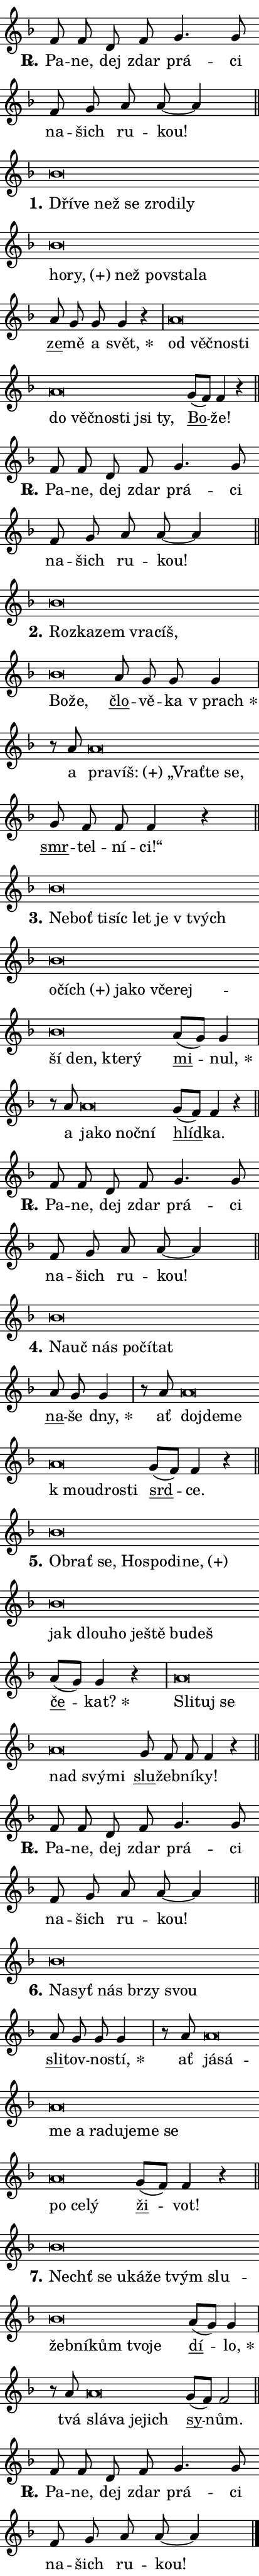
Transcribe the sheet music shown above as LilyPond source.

\version "2.24.0"
\header { tagline = "" }
\paper {
  indent = 0\cm
  top-margin = 0\cm
  right-margin = 0\cm
  bottom-margin = 0\cm
  left-margin = 0\cm
  paper-width = 7\cm
  page-breaking = #ly:one-page-breaking
  system-system-spacing.basic-distance = #11
  score-system-spacing.basic-distance = #11
  ragged-last = ##f
}


%% Author: Thomas Morley
%% https://lists.gnu.org/archive/html/lilypond-user/2020-05/msg00002.html
#(define (line-position grob)
"Returns position of @var[grob} in current system:
   @code{'start}, if at first time-step
   @code{'end}, if at last time-step
   @code{'middle} otherwise
"
  (let* ((col (ly:item-get-column grob))
         (ln (ly:grob-object col 'left-neighbor))
         (rn (ly:grob-object col 'right-neighbor))
         (col-to-check-left (if (ly:grob? ln) ln col))
         (col-to-check-right (if (ly:grob? rn) rn col))
         (break-dir-left
           (and
             (ly:grob-property col-to-check-left 'non-musical #f)
             (ly:item-break-dir col-to-check-left)))
         (break-dir-right
           (and
             (ly:grob-property col-to-check-right 'non-musical #f)
             (ly:item-break-dir col-to-check-right))))
        (cond ((eqv? 1 break-dir-left) 'start)
              ((eqv? -1 break-dir-right) 'end)
              (else 'middle))))

#(define (tranparent-at-line-position vctor)
  (lambda (grob)
  "Relying on @code{line-position} select the relevant enry from @var{vctor}.
Used to determine transparency,"
    (case (line-position grob)
      ((end) (not (vector-ref vctor 0)))
      ((middle) (not (vector-ref vctor 1)))
      ((start) (not (vector-ref vctor 2))))))

noteHeadBreakVisibility =
#(define-music-function (break-visibility)(vector?)
"Makes @code{NoteHead}s transparent relying on @var{break-visibility}"
#{
  \override NoteHead.transparent =
    #(tranparent-at-line-position break-visibility)
#})

#(define delete-ledgers-for-transparent-note-heads
  (lambda (grob)
    "Reads whether a @code{NoteHead} is transparent.
If so this @code{NoteHead} is removed from @code{'note-heads} from
@var{grob}, which is supposed to be @code{LedgerLineSpanner}.
As a result ledgers are not printed for this @code{NoteHead}"
    (let* ((nhds-array (ly:grob-object grob 'note-heads))
           (nhds-list
             (if (ly:grob-array? nhds-array)
                 (ly:grob-array->list nhds-array)
                 '()))
           ;; Relies on the transparent-property being done before
           ;; Staff.LedgerLineSpanner.after-line-breaking is executed.
           ;; This is fragile ...
           (to-keep
             (remove
               (lambda (nhd)
                 (ly:grob-property nhd 'transparent #f))
               nhds-list)))
      ;; TODO find a better method to iterate over grob-arrays, similiar
      ;; to filter/remove etc for lists
      ;; For now rebuilt from scratch
      (set! (ly:grob-object grob 'note-heads)  '())
      (for-each
        (lambda (nhd)
          (ly:pointer-group-interface::add-grob grob 'note-heads nhd))
        to-keep))))

hideNotes = {
  \noteHeadBreakVisibility #begin-of-line-visible
}
unHideNotes = {
  \noteHeadBreakVisibility #all-visible
}

% work-around for resetting accidentals
% https://lilypond.org/doc/v2.23/Documentation/notation/displaying-rhythms#unmetered-music
cadenzaMeasure = {
  \cadenzaOff
  \partial 1024 s1024
  \cadenzaOn
}

#(define-markup-command (accent layout props text) (markup?)
  "Underline accented syllable"
  (interpret-markup layout props
    #{\markup \override #'(offset . 4.3) \underline { #text }#}))

responsum = \markup \concat {
  "R" \hspace #-1.05 \path #0.1 #'((moveto 0 0.07) (lineto 0.9 0.8)) \hspace #0.05 "."
}

\layout {
    \context {
        \Staff
        \remove "Time_signature_engraver"
        \override LedgerLineSpanner.after-line-breaking = #delete-ledgers-for-transparent-note-heads
    }
    \context {
        \Voice {
            \override NoteHead.output-attributes = #'((class . "notehead"))
            \override Hairpin.height = #0.55
        }
    }
    \context {
        \Lyrics {
            \override StanzaNumber.output-attributes = #'((class . "stanzanumber"))
            \override LyricSpace.minimum-distance = #0.9
            \override LyricText.font-name = #"TeX Gyre Schola"
            \override LyricText.font-size = 1
            \override StanzaNumber.font-name = #"TeX Gyre Schola Bold"
            \override StanzaNumber.font-size = 1
        }
    }
}

% magnetic-lyrics.ily
%
%   written by
%     Jean Abou Samra <jean@abou-samra.fr>
%     Werner Lemberg <wl@gnu.org>
%
%   adapted by
%     Jiri Hon <jiri.hon@gmail.com>
%
% Version 2022-Apr-15

% https://www.mail-archive.com/lilypond-user@gnu.org/msg149350.html

#(define (Left_hyphen_pointer_engraver context)
   "Collect syllable-hyphen-syllable occurrences in lyrics and store
them in properties.  This engraver only looks to the left.  For
example, if the lyrics input is @code{foo -- bar}, it does the
following.

@itemize @bullet
@item
Set the @code{text} property of the @code{LyricHyphen} grob between
@q{foo} and @q{bar} to @code{foo}.

@item
Set the @code{left-hyphen} property of the @code{LyricText} grob with
text @q{foo} to the @code{LyricHyphen} grob between @q{foo} and
@q{bar}.
@end itemize

Use this auxiliary engraver in combination with the
@code{lyric-@/text::@/apply-@/magnetic-@/offset!} hook."
   (let ((hyphen #f)
         (text #f))
     (make-engraver
      (acknowledgers
       ((lyric-syllable-interface engraver grob source-engraver)
        (set! text grob)))
      (end-acknowledgers
       ((lyric-hyphen-interface engraver grob source-engraver)
        ;(when (not (grob::has-interface grob 'lyric-space-interface))
          (set! hyphen grob)));)
      ((stop-translation-timestep engraver)
       (when (and text hyphen)
         (ly:grob-set-object! text 'left-hyphen hyphen))
       (set! text #f)
       (set! hyphen #f)))))

#(define (lyric-text::apply-magnetic-offset! grob)
   "If the space between two syllables is less than the value in
property @code{LyricText@/.details@/.squash-threshold}, move the right
syllable to the left so that it gets concatenated with the left
syllable.

Use this function as a hook for
@code{LyricText@/.after-@/line-@/breaking} if the
@code{Left_@/hyphen_@/pointer_@/engraver} is active."
   (let ((hyphen (ly:grob-object grob 'left-hyphen #f)))
     (when hyphen
       (let ((left-text (ly:spanner-bound hyphen LEFT)))
         (when (grob::has-interface left-text 'lyric-syllable-interface)
           (let* ((common (ly:grob-common-refpoint grob left-text X))
                  (this-x-ext (ly:grob-extent grob common X))
                  (left-x-ext
                   (begin
                     ;; Trigger magnetism for left-text.
                     (ly:grob-property left-text 'after-line-breaking)
                     (ly:grob-extent left-text common X)))
                  ;; `delta` is the gap width between two syllables.
                  (delta (- (interval-start this-x-ext)
                            (interval-end left-x-ext)))
                  (details (ly:grob-property grob 'details))
                  (threshold (assoc-get 'squash-threshold details 0.2)))
             (when (< delta threshold)
               (let* (;; We have to manipulate the input text so that
                      ;; ligatures crossing syllable boundaries are not
                      ;; disabled.  For languages based on the Latin
                      ;; script this is essentially a beautification.
                      ;; However, for non-Western scripts it can be a
                      ;; necessity.
                      (lt (ly:grob-property left-text 'text))
                      (rt (ly:grob-property grob 'text))
                      (is-space (grob::has-interface hyphen 'lyric-space-interface))
                      (space (if is-space " " ""))
                      (space-markup (grob-interpret-markup grob " "))
                      (space-size (interval-length (ly:stencil-extent space-markup X)))
                      (extra-delta (if is-space space-size 0))
                      ;; Append new syllable.
                      (ltrt-space (if (and (string? lt) (string? rt))
                                (string-append lt space rt)
                                (make-concat-markup (list lt space rt))))
                      ;; Right-align `ltrt` to the right side.
                      (ltrt-space-markup (grob-interpret-markup
                               grob
                               (make-translate-markup
                                (cons (interval-length this-x-ext) 0)
                                (make-right-align-markup ltrt-space)))))
                 (begin
                   ;; Don't print `left-text`.
                   (ly:grob-set-property! left-text 'stencil #f)
                   ;; Set text and stencil (which holds all collected
                   ;; syllables so far) and shift it to the left.
                   (ly:grob-set-property! grob 'text ltrt-space)
                   (ly:grob-set-property! grob 'stencil ltrt-space-markup)
                   (ly:grob-translate-axis! grob (- (- delta extra-delta)) X))))))))))


#(define (lyric-hyphen::displace-bounds-first grob)
   ;; Make very sure this callback isn't triggered too early.
   (let ((left (ly:spanner-bound grob LEFT))
         (right (ly:spanner-bound grob RIGHT)))
     (ly:grob-property left 'after-line-breaking)
     (ly:grob-property right 'after-line-breaking)
     (ly:lyric-hyphen::print grob)))

squashThreshold = #0.4

\layout {
  \context {
    \Lyrics
    \consists #Left_hyphen_pointer_engraver
    \override LyricText.after-line-breaking =
      #lyric-text::apply-magnetic-offset!
    \override LyricHyphen.stencil = #lyric-hyphen::displace-bounds-first
    \override LyricText.details.squash-threshold = \squashThreshold
    \override LyricHyphen.minimum-distance = 0
    \override LyricHyphen.minimum-length = \squashThreshold
  }
}

squash = \override LyricText.details.squash-threshold = 9999
unSquash = \override LyricText.details.squash-threshold = \squashThreshold

left = \override LyricText.self-alignment-X = #LEFT
unLeft = \revert LyricText.self-alignment-X

starOffset = #(lambda (grob) 
                (let ((x_offset (ly:self-alignment-interface::aligned-on-x-parent grob)))
                  (if (= x_offset 0) 0 (+ x_offset 1.2))))

star = #(define-music-function (syllable)(string?)
"Append star separator at the end of a syllable"
#{
  \once \override LyricText.X-offset = #starOffset
  \lyricmode { \markup {
    #syllable
    \override #'((font-name . "TeX Gyre Schola Bold")) \hspace #0.2 \lower #0.65 \larger "*"
  } }
#})

starAccent = #(define-music-function (syllable)(string?)
"Append star separator at the end of a syllable and make accent"
#{
  \once \override LyricText.X-offset = #starOffset
  \lyricmode { \markup {
    \accent #syllable
    \override #'((font-name . "TeX Gyre Schola Bold")) \hspace #0.2 \lower #0.65 \larger "*"
  } }
#})

breath = #(define-music-function (syllable)(string?)
"Append breathing indicator at the end of a syllable"
#{
  \lyricmode { \markup { #syllable "+" } }
#})

optionalBreath = #(define-music-function (syllable)(string?)
"Append optional breathing indicator at the end of a syllable"
#{
  \lyricmode { \markup { #syllable "(+)" } }
#})


\score {
    <<
        \new Voice = "melody" { \cadenzaOn \key f \major \relative { f'8 f d f g4. g8 \bar "" f8 g a a~ a4 \cadenzaMeasure \bar "||" \break } }
        \new Lyrics \lyricsto "melody" { \lyricmode { \set stanza = \responsum
Pa -- ne, dej zdar prá -- ci na -- šich ru -- kou! } }
    >>
    \layout {}
}

\score {
    <<
        \new Voice = "melody" { \cadenzaOn \key f \major \relative { bes'\breve*1/16 \hideNotes \breve*1/16 \bar "" \breve*1/16 \bar "" \breve*1/16 \bar "" \breve*1/16 \bar "" \breve*1/16 \bar "" \breve*1/16 \bar "" \breve*1/16 \bar "" \breve*1/16 \bar "" \breve*1/16 \bar "" \breve*1/16 \bar "" \breve*1/16 \breve*1/16 \bar "" \unHideNotes \bar "" a8 g g g4 r \cadenzaMeasure \bar "|" a\breve*1/16 \hideNotes \breve*1/16 \bar "" \breve*1/16 \bar "" \breve*1/16 \bar "" \breve*1/16 \bar "" \breve*1/16 \bar "" \breve*1/16 \bar "" \breve*1/16 \bar "" \breve*1/16 \breve*1/16 \bar "" \unHideNotes \bar "" g8[( f)] f4 r \cadenzaMeasure \bar "||" \break } }
        \new Lyrics \lyricsto "melody" { \lyricmode { \set stanza = "1."
\left Dří -- \squash ve než se zro -- di -- ly ho -- \optionalBreath ry, než po -- vsta -- la \unLeft \unSquash \markup \accent ze -- mě a \star svět, \left od \squash věč -- no -- sti do věč -- no -- sti jsi ty, \unLeft \unSquash \markup \accent Bo -- že! } }
    >>
    \layout {}
}

\score {
    <<
        \new Voice = "melody" { \cadenzaOn \key f \major \relative { f'8 f d f g4. g8 \bar "" f8 g a a~ a4 \cadenzaMeasure \bar "||" \break } }
        \new Lyrics \lyricsto "melody" { \lyricmode { \set stanza = \responsum
Pa -- ne, dej zdar prá -- ci na -- šich ru -- kou! } }
    >>
    \layout {}
}

\score {
    <<
        \new Voice = "melody" { \cadenzaOn \key f \major \relative { bes'\breve*1/16 \hideNotes \breve*1/16 \bar "" \breve*1/16 \bar "" \breve*1/16 \bar "" \breve*1/16 \bar "" \breve*1/16 \breve*1/16 \bar "" \unHideNotes \bar "" a8 g g g4 \cadenzaMeasure \bar "|" r8 a8 a\breve*1/16 \hideNotes \breve*1/16 \bar "" \breve*1/16 \bar "" \breve*1/16 \breve*1/16 \bar "" \unHideNotes \bar "" g8 f f f4 r \cadenzaMeasure \bar "||" \break } }
        \new Lyrics \lyricsto "melody" { \lyricmode { \set stanza = "2."
\left Roz -- \squash ka -- zem vra -- cíš, Bo -- že, \unLeft \unSquash \markup \accent člo -- vě -- ka \star "v prach" a \left pra -- \squash \optionalBreath víš: „Vrať -- te se, \unLeft \unSquash \markup \accent smr -- tel -- ní -- ci!“ } }
    >>
    \layout {}
}

\score {
    <<
        \new Voice = "melody" { \cadenzaOn \key f \major \relative { bes'\breve*1/16 \hideNotes \breve*1/16 \bar "" \breve*1/16 \bar "" \breve*1/16 \bar "" \breve*1/16 \bar "" \breve*1/16 \bar "" \breve*1/16 \bar "" \breve*1/16 \bar "" \breve*1/16 \bar "" \breve*1/16 \bar "" \breve*1/16 \bar "" \breve*1/16 \bar "" \breve*1/16 \bar "" \breve*1/16 \bar "" \breve*1/16 \bar "" \breve*1/16 \breve*1/16 \bar "" \unHideNotes \bar "" a8[( g)] g4 \cadenzaMeasure \bar "|" r8 a8 a\breve*1/16 \hideNotes \breve*1/16 \bar "" \breve*1/16 \breve*1/16 \bar "" \unHideNotes \bar "" g8[( f)] f4 r \cadenzaMeasure \bar "||" \break } }
        \new Lyrics \lyricsto "melody" { \lyricmode { \set stanza = "3."
\left Ne -- \squash boť ti -- síc let je "v tvých" o -- \optionalBreath čích ja -- ko vče -- rej -- ší den, kte -- rý \unLeft \unSquash \markup \accent mi -- \star nul, a \left ja -- \squash ko noč -- ní \unLeft \unSquash \markup \accent hlíd -- ka. } }
    >>
    \layout {}
}

\score {
    <<
        \new Voice = "melody" { \cadenzaOn \key f \major \relative { f'8 f d f g4. g8 \bar "" f8 g a a~ a4 \cadenzaMeasure \bar "||" \break } }
        \new Lyrics \lyricsto "melody" { \lyricmode { \set stanza = \responsum
Pa -- ne, dej zdar prá -- ci na -- šich ru -- kou! } }
    >>
    \layout {}
}

\score {
    <<
        \new Voice = "melody" { \cadenzaOn \key f \major \relative { bes'\breve*1/16 \hideNotes \breve*1/16 \bar "" \breve*1/16 \bar "" \breve*1/16 \bar "" \breve*1/16 \breve*1/16 \bar "" \unHideNotes \bar "" a8 g g4 \cadenzaMeasure \bar "|" r8 a8 a\breve*1/16 \hideNotes \breve*1/16 \bar "" \breve*1/16 \bar "" \breve*1/16 \bar "" \breve*1/16 \breve*1/16 \bar "" \unHideNotes \bar "" g8[( f)] f4 r \cadenzaMeasure \bar "||" \break } }
        \new Lyrics \lyricsto "melody" { \lyricmode { \set stanza = "4."
\left Na -- \squash uč nás po -- čí -- tat \unLeft \unSquash \markup \accent na -- še \star dny, ať \left do -- \squash jde -- me "k mou" -- dro -- sti \unLeft \unSquash \markup \accent srd -- ce. } }
    >>
    \layout {}
}

\score {
    <<
        \new Voice = "melody" { \cadenzaOn \key f \major \relative { bes'\breve*1/16 \hideNotes \breve*1/16 \bar "" \breve*1/16 \bar "" \breve*1/16 \bar "" \breve*1/16 \bar "" \breve*1/16 \bar "" \breve*1/16 \bar "" \breve*1/16 \bar "" \breve*1/16 \bar "" \breve*1/16 \bar "" \breve*1/16 \bar "" \breve*1/16 \bar "" \breve*1/16 \breve*1/16 \bar "" \unHideNotes \bar "" a8[( g)] g4 r \cadenzaMeasure \bar "|" a\breve*1/16 \hideNotes \breve*1/16 \bar "" \breve*1/16 \bar "" \breve*1/16 \bar "" \breve*1/16 \breve*1/16 \bar "" \unHideNotes \bar "" g8 f f f4 r \cadenzaMeasure \bar "||" \break } }
        \new Lyrics \lyricsto "melody" { \lyricmode { \set stanza = "5."
\left O -- \squash brať se, Ho -- spo -- di -- \optionalBreath ne, jak dlou -- ho je -- ště bu -- deš \unLeft \unSquash \markup \accent če -- \star kat? \left Sli -- \squash tuj se nad svý -- mi \unLeft \unSquash \markup \accent slu -- žeb -- ní -- ky! } }
    >>
    \layout {}
}

\score {
    <<
        \new Voice = "melody" { \cadenzaOn \key f \major \relative { f'8 f d f g4. g8 \bar "" f8 g a a~ a4 \cadenzaMeasure \bar "||" \break } }
        \new Lyrics \lyricsto "melody" { \lyricmode { \set stanza = \responsum
Pa -- ne, dej zdar prá -- ci na -- šich ru -- kou! } }
    >>
    \layout {}
}

\score {
    <<
        \new Voice = "melody" { \cadenzaOn \key f \major \relative { bes'\breve*1/16 \hideNotes \breve*1/16 \bar "" \breve*1/16 \bar "" \breve*1/16 \bar "" \breve*1/16 \breve*1/16 \bar "" \unHideNotes \bar "" a8 g g g4 \cadenzaMeasure \bar "|" r8 a8 a\breve*1/16 \hideNotes \breve*1/16 \bar "" \breve*1/16 \bar "" \breve*1/16 \bar "" \breve*1/16 \bar "" \breve*1/16 \bar "" \breve*1/16 \bar "" \breve*1/16 \bar "" \breve*1/16 \bar "" \breve*1/16 \bar "" \breve*1/16 \breve*1/16 \bar "" \unHideNotes \bar "" g8[( f)] f4 r \cadenzaMeasure \bar "||" \break } }
        \new Lyrics \lyricsto "melody" { \lyricmode { \set stanza = "6."
\left Na -- \squash syť nás br -- zy svou \unLeft \unSquash \markup \accent sli -- tov -- no -- \star stí, ať \left já -- \squash sá -- me a ra -- du -- je -- me se po ce -- lý \unLeft \unSquash \markup \accent ži -- vot! } }
    >>
    \layout {}
}

\score {
    <<
        \new Voice = "melody" { \cadenzaOn \key f \major \relative { bes'\breve*1/16 \hideNotes \breve*1/16 \bar "" \breve*1/16 \bar "" \breve*1/16 \bar "" \breve*1/16 \bar "" \breve*1/16 \bar "" \breve*1/16 \bar "" \breve*1/16 \bar "" \breve*1/16 \bar "" \breve*1/16 \bar "" \breve*1/16 \breve*1/16 \bar "" \unHideNotes \bar "" a8[( g)] g4 \cadenzaMeasure \bar "|" r8 a8 a\breve*1/16 \hideNotes \breve*1/16 \bar "" \breve*1/16 \breve*1/16 \bar "" \unHideNotes \bar "" g8[( f)] f2 \cadenzaMeasure \bar "||" \break } }
        \new Lyrics \lyricsto "melody" { \lyricmode { \set stanza = "7."
\left Nechť \squash se u -- ká -- že tvým slu -- žeb -- ní -- kům tvo -- je \unLeft \unSquash \markup \accent dí -- \star lo, tvá \left slá -- \squash va je -- jich \unLeft \unSquash \markup \accent sy -- nům. } }
    >>
    \layout {}
}

\score {
    <<
        \new Voice = "melody" { \cadenzaOn \key f \major \relative { f'8 f d f g4. g8 \bar "" f8 g a a~ a4 \cadenzaMeasure \bar "||" \break } \bar "|." }
        \new Lyrics \lyricsto "melody" { \lyricmode { \set stanza = \responsum
Pa -- ne, dej zdar prá -- ci na -- šich ru -- kou! } }
    >>
    \layout {}
}
